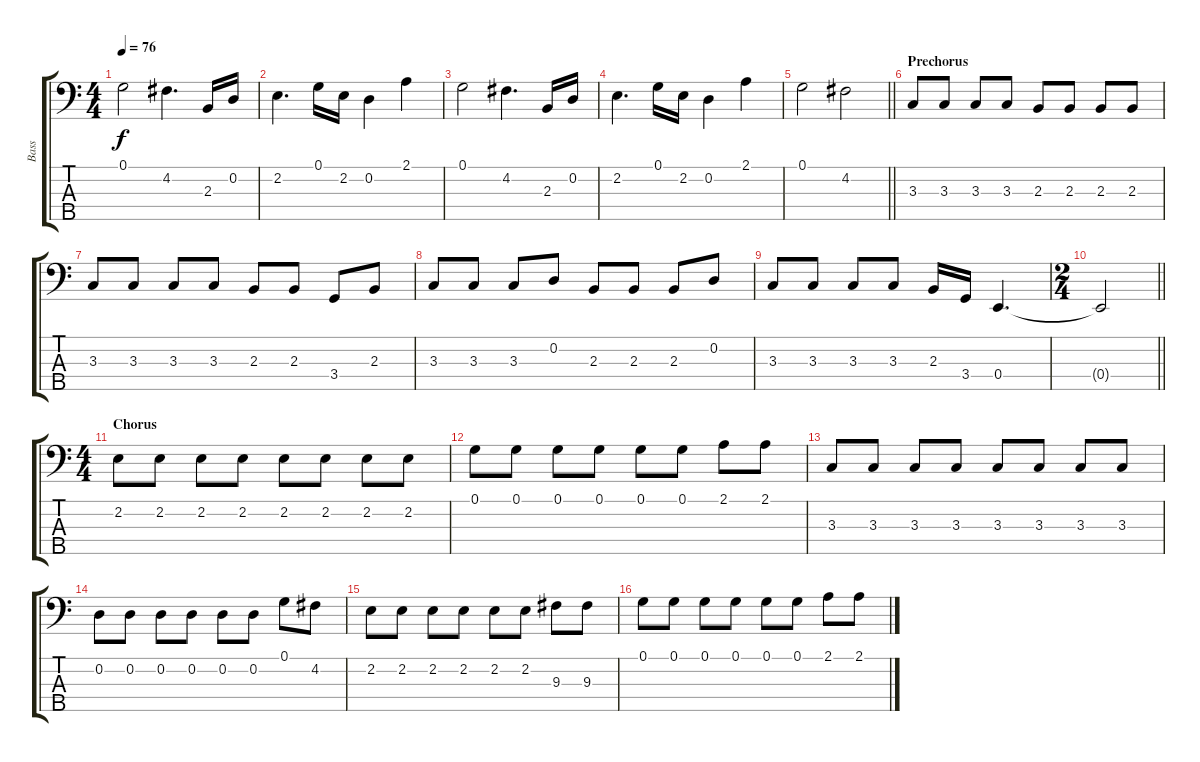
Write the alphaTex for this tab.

\track ("Bass" "Bass") {instrument electricbassfinger}
\staff {score tabs}
\tuning (G2 D2 A1 E1 B0) {hide}
\ts (4 4)
\tempo 76
\clef f4
\ks c
0.1.2{dy f} 4.2.4{d} 2.3.16 0.2.16 |
2.2.4{d} 0.1.16 2.2.16 0.2.4 2.1.4 |
0.1.2 4.2.4{d} 2.3.16 0.2.16 |
2.2.4{d} 0.1.16 2.2.16 0.2.4 2.1.4 |
\barLineRight lightlight
0.1.2 4.2.2 |
\section ("" "Prechorus")
3.3.8 3.3.8 3.3.8 3.3.8 2.3.8 2.3.8 2.3.8 2.3.8 |
3.3.8 3.3.8 3.3.8 3.3.8 2.3.8 2.3.8 3.4.8 2.3.8 |
3.3.8 3.3.8 3.3.8 0.2.8 2.3.8 2.3.8 2.3.8 0.2.8 |
3.3.8 3.3.8 3.3.8 3.3.8 2.3.16 3.4.16 0.4.4{d} |
\ts (2 4)
\barLineRight lightlight
0.4{t}.2 |
\ts (4 4)
\section ("" "Chorus")
2.2.8 2.2.8 2.2.8 2.2.8 2.2.8 2.2.8 2.2.8 2.2.8 |
0.1.8 0.1.8 0.1.8 0.1.8 0.1.8 0.1.8 2.1.8 2.1.8 |
3.3.8 3.3.8 3.3.8 3.3.8 3.3.8 3.3.8 3.3.8 3.3.8 |
0.2.8 0.2.8 0.2.8 0.2.8 0.2.8 0.2.8 0.1.8 4.2.8 |
2.2.8 2.2.8 2.2.8 2.2.8 2.2.8 2.2.8 9.3.8 9.3.8 |
0.1.8 0.1.8 0.1.8 0.1.8 0.1.8 0.1.8 2.1.8 2.1.8
